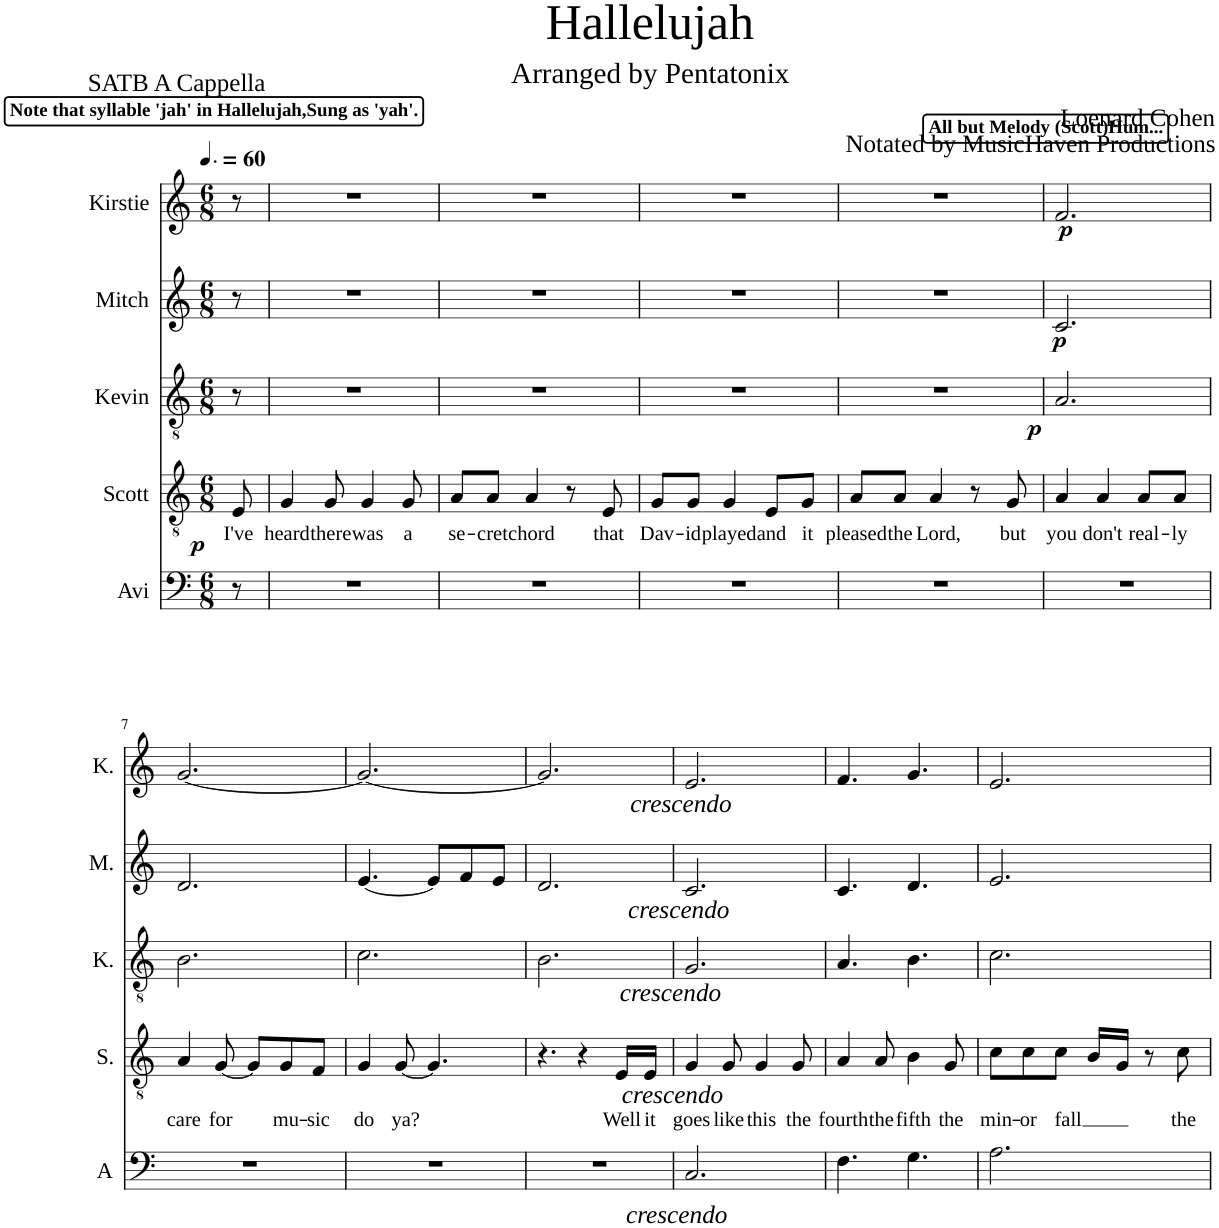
**kern	**dynam	**kern	**text	**dynam	**kern	**dynam	**kern	**dynam	**kern	**dynam
*part5	*part5	*part4	*part4	*part4	*part3	*part3	*part2	*part2	*part1	*part1
*staff5	*staff5	*staff4	*staff4	*staff4	*staff3	*staff3	*staff2	*staff2	*staff1	*staff1
*I"Avi	*	*I"Scott	*	*	*I"Kevin	*	*I"Mitch	*	*I"Kirstie	*
*I'A	*	*I'S.	*	*	*I'K.	*	*I'M.	*	*I'K.	*
*clefF4	*	*clefGv2	*	*	*clefGv2	*	*clefG2	*	*clefG2	*
*k[]	*	*k[]	*	*	*k[]	*	*k[]	*	*k[]	*
*M6/8	*	*M6/8	*	*	*M6/8	*	*M6/8	*	*M6/8	*
*MM90	*	*MM90	*	*	*MM90	*	*MM90	*	*MM90	*
!!LO:REH:place=s1:a:B:cj:fs=10.1503:t=Note that syllable 'jah' in Hallelujah,Sung as 'yah'.
=1	=1	=1	=1	=1	=1	=1	=1	=1	=1	=1
!	!	!	!LO:LY:b	!LO:DY:b	!	!	!	!	!	!
8r	.	8E/	I've	p	8r	.	8r	.	8r	.
=2	=2	=2	=2	=2	=2	=2	=2	=2	=2	=2
!	!	!	!LO:LY:b	!	!	!	!	!	!	!
2.r	.	4G/	heard	.	2.r	.	2.r	.	2.r	.
!	!	!	!LO:LY:b	!	!	!	!	!	!	!
.	.	8G/	there	.	.	.	.	.	.	.
!	!	!	!LO:LY:b	!	!	!	!	!	!	!
.	.	4G/	was	.	.	.	.	.	.	.
!	!	!	!LO:LY:b	!	!	!	!	!	!	!
.	.	8G/	a	.	.	.	.	.	.	.
=3	=3	=3	=3	=3	=3	=3	=3	=3	=3	=3
!	!	!	!LO:LY:b	!	!	!	!	!	!	!
2.r	.	8A/L	se-	.	2.r	.	2.r	.	2.r	.
!	!	!	!LO:LY:b	!	!	!	!	!	!	!
.	.	8A/J	-cret	.	.	.	.	.	.	.
!	!	!	!LO:LY:b	!	!	!	!	!	!	!
.	.	4A/	chord	.	.	.	.	.	.	.
.	.	8r	.	.	.	.	.	.	.	.
!	!	!	!LO:LY:b	!	!	!	!	!	!	!
.	.	8E/	that	.	.	.	.	.	.	.
=4	=4	=4	=4	=4	=4	=4	=4	=4	=4	=4
!	!	!	!LO:LY:b	!	!	!	!	!	!	!
2.r	.	8G/L	Dav-	.	2.r	.	2.r	.	2.r	.
!	!	!	!LO:LY:b	!	!	!	!	!	!	!
.	.	8G/J	-id	.	.	.	.	.	.	.
!	!	!	!LO:LY:b	!	!	!	!	!	!	!
.	.	4G/	played	.	.	.	.	.	.	.
!	!	!	!LO:LY:b	!	!	!	!	!	!	!
.	.	8E/L	and	.	.	.	.	.	.	.
!	!	!	!LO:LY:b	!	!	!	!	!	!	!
.	.	8G/J	it	.	.	.	.	.	.	.
=5	=5	=5	=5	=5	=5	=5	=5	=5	=5	=5
!	!	!	!LO:LY:b	!	!	!LO:DY:b	!	!LO:DY:b	!	!LO:DY:b
2.r	.	8A/L	pleased	.	2.r	p	2.r	p	2.r	p
!	!	!	!LO:LY:b	!	!	!	!	!	!	!
.	.	8A/J	the	.	.	.	.	.	.	.
!	!	!	!LO:LY:b	!	!	!	!	!	!	!
.	.	4A/	Lord,	.	.	.	.	.	.	.
.	.	8r	.	.	.	.	.	.	.	.
!	!	!	!LO:LY:b	!	!	!	!	!	!	!
.	.	8G/	but	.	.	.	.	.	.	.
!!LO:REH:place=s1:a:B:cj:fs=10.1503:t=All but Melody (Scott)Hum...
=6	=6	=6	=6	=6	=6	=6	=6	=6	=6	=6
!	!	!	!LO:LY:b	!	!	!	!	!	!	!
2.r	.	4A/	you	.	2.A/	.	2.c/	.	2.f/	.
!	!	!	!LO:LY:b	!	!	!	!	!	!	!
.	.	4A/	don't	.	.	.	.	.	.	.
!	!	!	!LO:LY:b	!	!	!	!	!	!	!
.	.	8A/L	real-	.	.	.	.	.	.	.
!	!	!	!LO:LY:b	!	!	!	!	!	!	!
.	.	8A/J	-ly	.	.	.	.	.	.	.
!!LO:LB:g=z
=7	=7	=7	=7	=7	=7	=7	=7	=7	=7	=7
!	!	!	!LO:LY:b	!	!	!	!	!	!	!
2.r	.	4A/	care	.	2.B\	.	2.d/	.	[2.g/	.
!	!	!	!LO:LY:b	!	!	!	!	!	!	!
.	.	[8G/	for	.	.	.	.	.	.	.
.	.	8G/L]	.	.	.	.	.	.	.	.
!	!	!	!LO:LY:b	!	!	!	!	!	!	!
.	.	8G/	mu-	.	.	.	.	.	.	.
!	!	!	!LO:LY:b	!	!	!	!	!	!	!
.	.	8F/J	-sic	.	.	.	.	.	.	.
=8	=8	=8	=8	=8	=8	=8	=8	=8	=8	=8
!	!	!	!LO:LY:b	!	!	!	!	!	!	!
2.r	.	4G/	do	.	2.c\	.	[4.e/	.	2.g/_	.
!	!	!	!LO:LY:b	!	!	!	!	!	!	!
.	.	[8G/	ya?	.	.	.	.	.	.	.
.	.	4.G/]	.	.	.	.	8e/L]	.	.	.
.	.	.	.	.	.	.	8f/	.	.	.
.	.	.	.	.	.	.	8e/J	.	.	.
=9	=9	=9	=9	=9	=9	=9	=9	=9	=9	=9
2.r	.	4.r	.	.	2.B\	.	2.d/	.	2.g/]	.
.	.	4r	.	.	.	.	.	.	.	.
!	!	!	!LO:LY:b	!	!	!	!	!	!	!
.	.	16E/LL	Well	.	.	.	.	.	.	.
!	!	!	!LO:LY:b	!	!	!	!	!	!	!
.	.	16E/JJ	it	.	.	.	.	.	.	.
=10	=10	=10	=10	=10	=10	=10	=10	=10	=10	=10
!	!LO:DY:b	!	!LO:LY:b	!LO:DY:b	!	!LO:DY:b	!	!LO:DY:b	!	!LO:DY:b
2.C/	other-dynamics	4G/	goes	other-dynamics	2.G/	other-dynamics	2.c/	other-dynamics	2.e/	other-dynamics
!	!	!	!LO:LY:b	!	!	!	!	!	!	!
.	.	8G/	like	.	.	.	.	.	.	.
!	!	!	!LO:LY:b	!	!	!	!	!	!	!
.	.	4G/	this	.	.	.	.	.	.	.
!	!	!	!LO:LY:b	!	!	!	!	!	!	!
.	.	8G/	the	.	.	.	.	.	.	.
=11	=11	=11	=11	=11	=11	=11	=11	=11	=11	=11
!	!	!	!LO:LY:b	!	!	!	!	!	!	!
4.F\	.	4A/	fourth	.	4.A/	.	4.c/	.	4.f/	.
!	!	!	!LO:LY:b	!	!	!	!	!	!	!
.	.	8A/	the	.	.	.	.	.	.	.
!	!	!	!LO:LY:b	!	!	!	!	!	!	!
4.G\	.	4B\	fifth	.	4.B\	.	4.d/	.	4.g/	.
!	!	!	!LO:LY:b	!	!	!	!	!	!	!
.	.	8G/	the	.	.	.	.	.	.	.
=12	=12	=12	=12	=12	=12	=12	=12	=12	=12	=12
!	!	!	!LO:LY:b	!	!	!	!	!	!	!
2.A\	.	8c\L	min-	.	2.c\	.	2.e/	.	2.e/	.
!	!	!	!LO:LY:b	!	!	!	!	!	!	!
.	.	8c\	-or	.	.	.	.	.	.	.
!	!	!	!LO:LY:b	!	!	!	!	!	!	!
.	.	8c\J	fall	.	.	.	.	.	.	.
.	.	16B/LL	.	.	.	.	.	.	.	.
.	.	16G/JJ	.	.	.	.	.	.	.	.
.	.	8r	.	.	.	.	.	.	.	.
!	!	!	!LO:LY:b	!	!	!	!	!	!	!
.	.	8c\	the	.	.	.	.	.	.	.
=	=	=	=	=	=	=	=	=	=	=
*-	*-	*-	*-	*-	*-	*-	*-	*-	*-	*-
